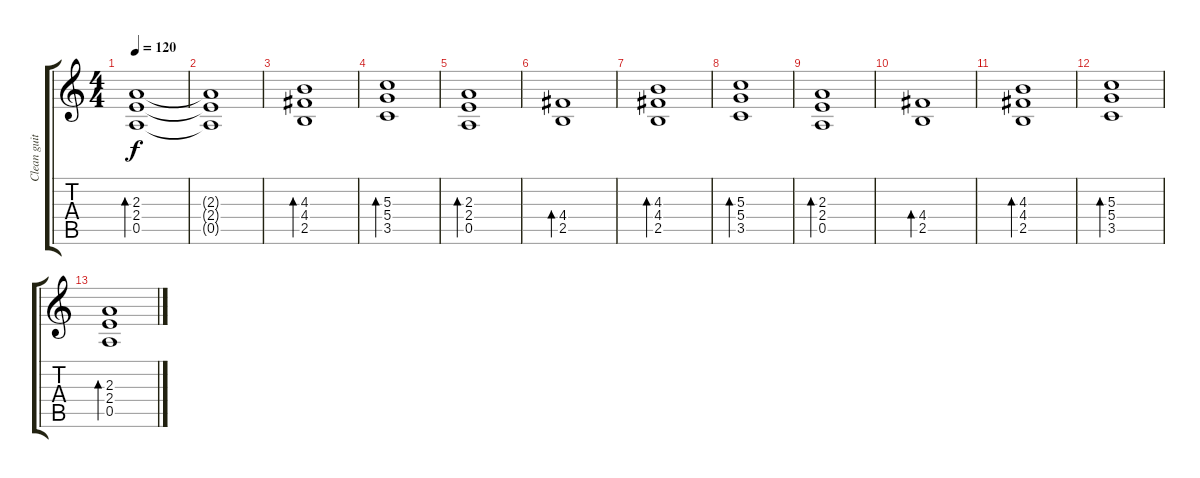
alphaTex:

\track ("Clean guitar" "Clean guit") {instrument electricguitarclean}
\staff {score tabs}
\tuning (E4 B3 G3 D3 A2 E2) {hide}
\ts (4 4)
\tempo 120
\clef g2
\ks c
(2.3 2.4 0.5).1{bd 60 dy f} |
(2.3{t} 2.4{t} 0.5{t}).1 |
(4.3 4.4 2.5).1{bd 60} |
(5.3 5.4 3.5).1{bd 60} |
(2.3 2.4 0.5).1{bd 60 volume 6} |
(4.4 2.5).1{bd 60} |
(4.3 4.4 2.5).1{bd 60 volume 5} |
(5.3 5.4 3.5).1{bd 60} |
(2.3 2.4 0.5).1{bd 60 volume 4} |
(4.4 2.5).1{bd 60} |
(4.3 4.4 2.5).1{bd 60 volume 2} |
(5.3 5.4 3.5).1{bd 60} |
(2.3 2.4 0.5).1{bd 60 volume 0}
